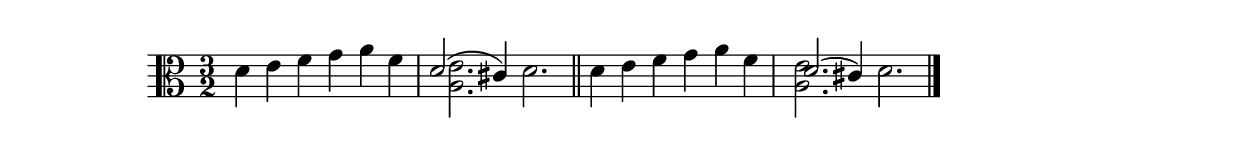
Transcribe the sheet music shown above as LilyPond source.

%% http://lsr.di.unimi.it/LSR/Item?id=618
%% see also http://lilypond.org/doc/v2.18/Documentation/snippets/simultaneous-notes


\relative c' {
  \clef alto
  \time 3/2
  d4 e f g a f << { d2 (cis4) } \\ { <a e'>2. } >> d2. \bar "||" 
  d4 e f g a f << 
    { \once \override NoteColumn.force-hshift = #1.3 d2( cis4) } 
    \\ 
    { <a e'>2. } 
  >> d2. 
  \bar "|."
}
